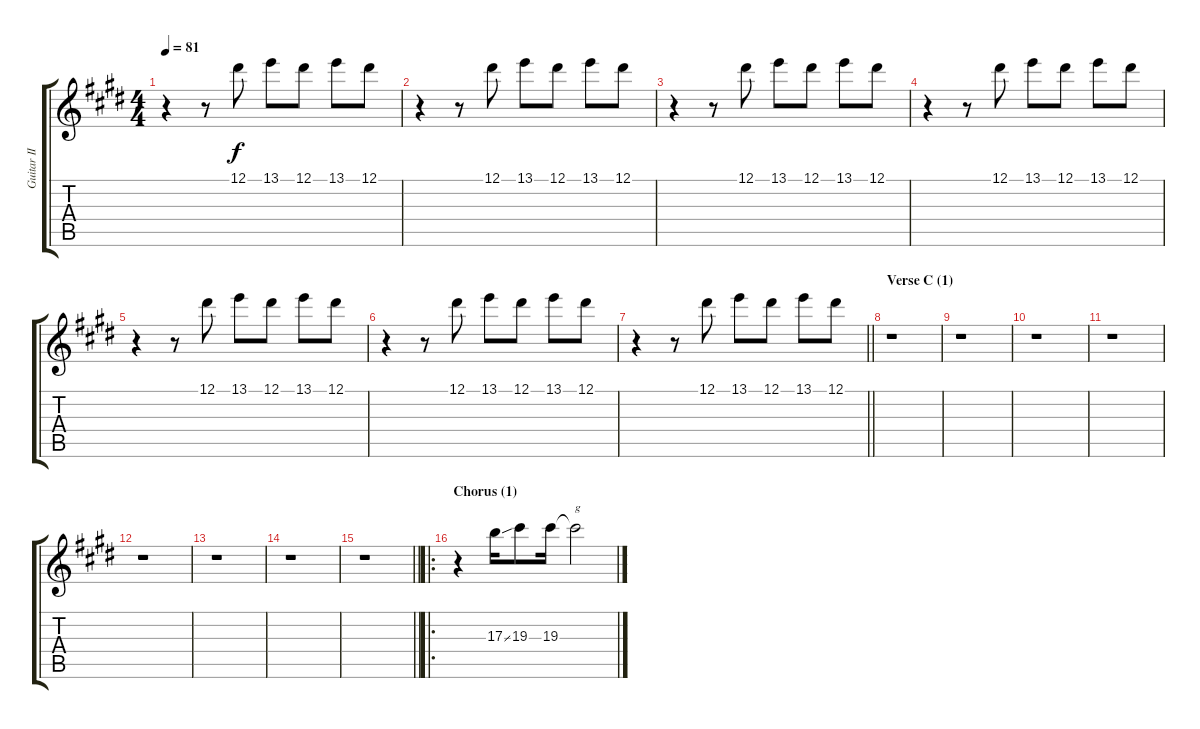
\track ("Guitar II" "Guitar II") {instrument distortionguitar}
\staff {score tabs}
\tuning (Eb4 Bb3 Gb3 Db3 Ab2 Db2) {hide}
\ts (4 4)
\tempo 81
\clef g2
\ks c#minor
r.4{dy f} r.8 12.1.8 13.1.8 12.1.8 13.1.8 12.1.8 |
r.4 r.8 12.1.8 13.1.8 12.1.8 13.1.8 12.1.8 |
r.4 r.8 12.1.8 13.1.8 12.1.8 13.1.8 12.1.8 |
r.4 r.8 12.1.8 13.1.8 12.1.8 13.1.8 12.1.8 |
r.4 r.8 12.1.8 13.1.8 12.1.8 13.1.8 12.1.8 |
r.4 r.8 12.1.8 13.1.8 12.1.8 13.1.8 12.1.8 |
\barLineRight lightlight
r.4 r.8 12.1.8 13.1.8 12.1.8 13.1.8 12.1.8 |
\section ("" "Verse C (1)")
r.1 |
r.1 |
r.1 |
r.1 |
r.1 |
r.1 |
r.1 |
\barLineRight lightlight
r.1 |
\ro
\section ("" "Chorus (1)")
r.4 17.3{ss}.16 19.3.8 19.3.16 19.3{t}.2{txt "g"}
